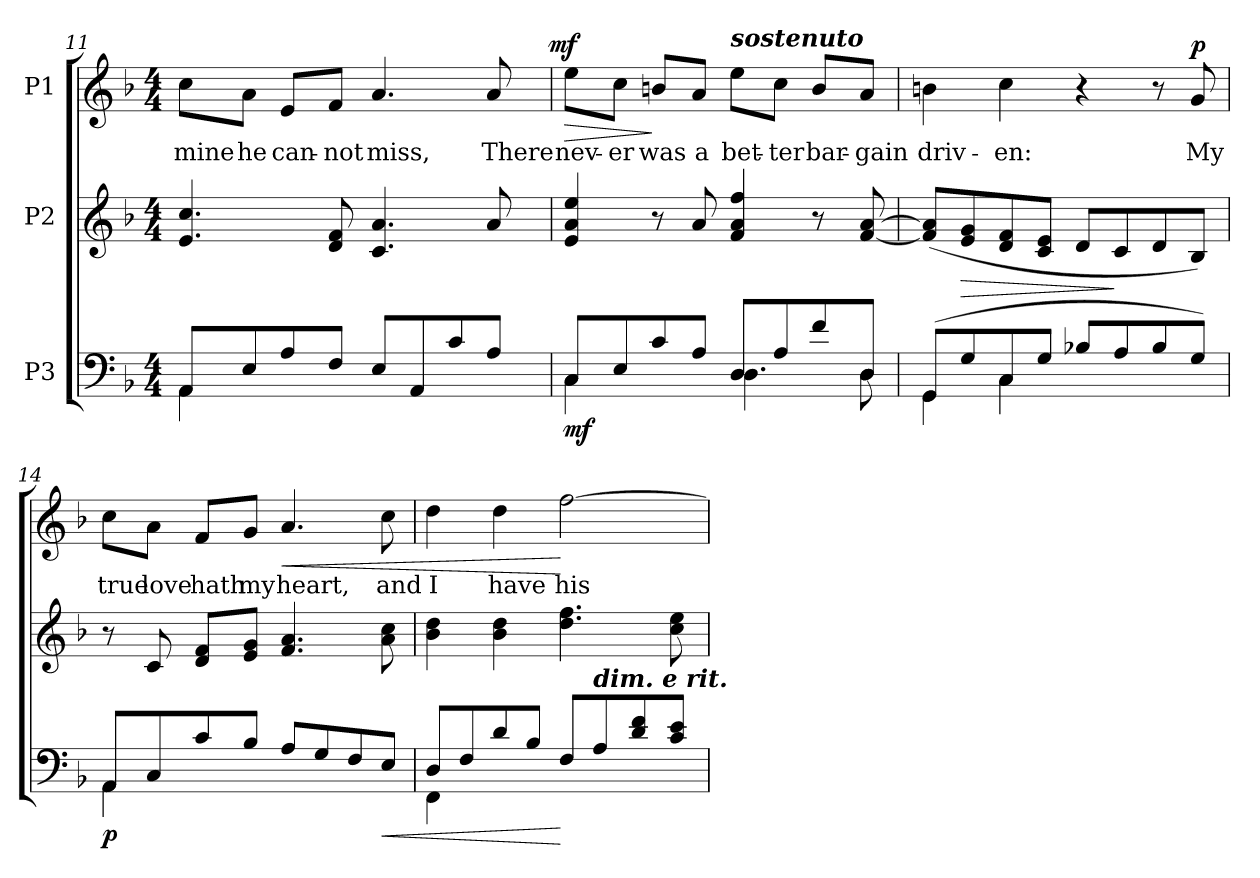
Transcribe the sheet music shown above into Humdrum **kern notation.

**kern	**dynam	**kern	**dynam	**kern	**text	**dynam
*part3	*part3	*part2	*part2	*part1	*part1	*part1
*staff3	*staff3	*staff2	*staff2	*staff1	*staff1	*staff1
*I"P3	*	*I"P2	*	*I"P1	*	*
!!LO:PB:g=z
*clefF4	*	*clefG2	*	*clefG2	*	*
*k[b-]	*	*k[b-]	*	*k[b-]	*	*
*F:	*	*F:	*	*F:	*	*
*M4/4	*	*M4/4	*	*M4/4	*	*
=11	=11	=11	=11	=11	=11	=11
*^	*	*	*	*	*	*
!	!	!	!	!	!	!LO:LY:b:color=#000000	!
*	*	*	*	*	*^	*	*
8AAi/L	4AAi\	.	4.ei/ 4.cci	.	8cci\L	2ryy	mine	.
!	!	!	!	!	!	!	!LO:LY:b:color=#000000	!
8Ei/	.	.	.	.	8ai\J	.	he	.
!	!	!	!	!	!	!	!LO:LY:b:color=#000000	!
8Ai/	4ryy	.	.	.	8ei/L	.	can-	.
!	!	!	!	!	!	!	!LO:LY:b:color=#000000	!
8Fi/J	.	.	8di/ 8fi	.	8fi/J	.	-not	.
!	!	!	!	!	!	!	!LO:LY:b:color=#000000	!
8Ei/L	4ryy	.	4.ci/ 4.ai	.	4.ai/	4ryy	miss,	.
8AAi/	.	.	.	.	.	.	.	.
8ci/	4ryy	.	.	.	.	8ryy	.	.
!	!	!	!	!	!	!	!LO:LY:b:color=#000000	!
8Ai/J	.	.	8ai/	.	8ai/	16ryy	There	.
.	.	.	.	.	.	32ryy	.	.
.	.	.	.	.	.	64ryy	.	.
.	.	.	.	.	.	128...ryy	.	.
.	.	.	.	.	.	1024ryy	.	mf
*	*	*	*	*	*v	*v	*	*
=12	=12	=12	=12	=12	=12	=12	=12
*	*	*	*	*	*^	*	*
!	!	!	!	!	!	!	!LO:LY:b:color=#000000	!LO:HP:b
*	*	*	*	*	*v	*v	*	*
8Ci/L	4Ci\	mf	4ei/ 4ai 4eei	.	8eei\L	nev-	>
!	!	!	!	!	!	!LO:LY:b:color=#000000	!
8Ei/	.	.	.	.	8cci\J	-er	.
!	!	!	!	!	!	!LO:LY:b:color=#000000	!
8ci/	4ryy	.	8r	.	8bni/L	was	]
!	!	!	!	!	!	!LO:LY:b:color=#000000	!
8Ai/J	.	.	8ai/	.	8ai/J	a	.
!	!	!	!	!	!LO:TX:a:Bi:t=sostenuto	!	!
!	!	!	!	!	!	!LO:LY:b:color=#000000	!
8Di/L	4.Di\	.	4fi/ 4ai 4ffi	.	8eei\L	bet-	.
!	!	!	!	!	!	!LO:LY:b:color=#000000	!
8Ai/	.	.	.	.	8cci\J	-ter	.
!	!	!	!	!	!	!LO:LY:b:color=#000000	!
8fi/	.	.	8r	.	8bi/L	bar-	.
!	!	!	!	!	!	!LO:LY:b:color=#000000	!
8Di/J	8Di\	.	[8fi/ [8ai	.	8ai/J	-gain	.
=13	=13	=13	=13	=13	=13	=13	=13
!	!	!	!	!	!	!LO:LY:b:color=#000000	!
(8GGi/L	4GGi\	.	(8fi/] 8ai]L	.	4bni\	driv-	.
!	!	!	!	!LO:HP:b	!	!	!
8Gi/	.	.	8ei/ 8gi	>	.	.	.
!	!	!	!	!	!	!LO:LY:b:color=#000000	!
8Ci/	4Ci\	.	8di/ 8fi	.	4cci\	-en:	.
8Gi/J	.	.	8ci/ 8eiJ	.	.	.	.
8B-Xi/L	2ryy	.	8di/L	.	4r	.	.
8Ai/	.	.	8ci/	]	.	.	.
8B-i/	.	.	8di/	.	8r	.	.
!	!	!	!	!	!	!LO:LY:b:color=#000000	!
8Gi/J)	.	.	8B-i/J)	.	8gi/	My	p
!!LO:LB:g=z
=14	=14	=14	=14	=14	=14	=14	=14
!	!	!	!	!	!	!LO:LY:b:color=#000000	!
8AAi/L	4AAi\	p	8r	.	8cci\L	true	.
!	!	!	!	!	!	!LO:LY:b:color=#000000	!
8Ci/	.	.	8ci/	.	8ai\J	love	.
!	!	!	!	!	!	!LO:LY:b:color=#000000	!
8ci/	4ryy	.	8di/ 8fiL	.	8fi/L	hath	.
!	!	!	!	!	!	!LO:LY:b:color=#000000	!
8B-i/J	.	.	8ei/ 8giJ	.	8gi/J	my	.
!	!	!	!	!	!	!LO:LY:b:color=#000000	!LO:HP:b
8Ai/L	2ryy	.	4.fi/ 4.ai	.	4.ai/	heart,	<
8Gi/	.	.	.	.	.	.	.
8Fi/	.	.	.	.	.	.	.
!	!	!LO:HP:b	!	!	!	!	!
!	!	!	!	!	!	!LO:LY:b:color=#000000	!
8Ei/J	.	<	8ai\ 8cci	.	8cci\	and	.
=15	=15	=15	=15	=15	=15	=15	=15
!	!	!	!	!	!	!LO:LY:b:color=#000000	!
8Di/L	4FFi\	.	4b-i\ 4ddi	.	4ddi\	I	.
8Fi/	.	.	.	.	.	.	.
!	!	!	!	!	!	!LO:LY:b:color=#000000	!
8di/	4ryy	.	4b-i\ 4ddi	.	4ddi\	have	.
8B-i/J	.	.	.	.	.	.	.
!	!	!	!	!	!	!LO:LY:b:color=#000000	!
8Fi/L	2ryy	[	4.ddi\ 4.ffi	.	[2ffi\	his	[
!LO:TX:a:Bi:t=dim.  e  rit.	!	!	!	!	!	!	!
8Ai/	.	.	.	.	.	.	.
8di/ 8fi	.	.	.	.	.	.	.
8ci/ 8eiJ	.	.	8cci\ 8eei	.	.	.	.
*v	*v	*	*	*	*	*	*
=	=	=	=	=	=	=
*-	*-	*-	*-	*-	*-	*-
